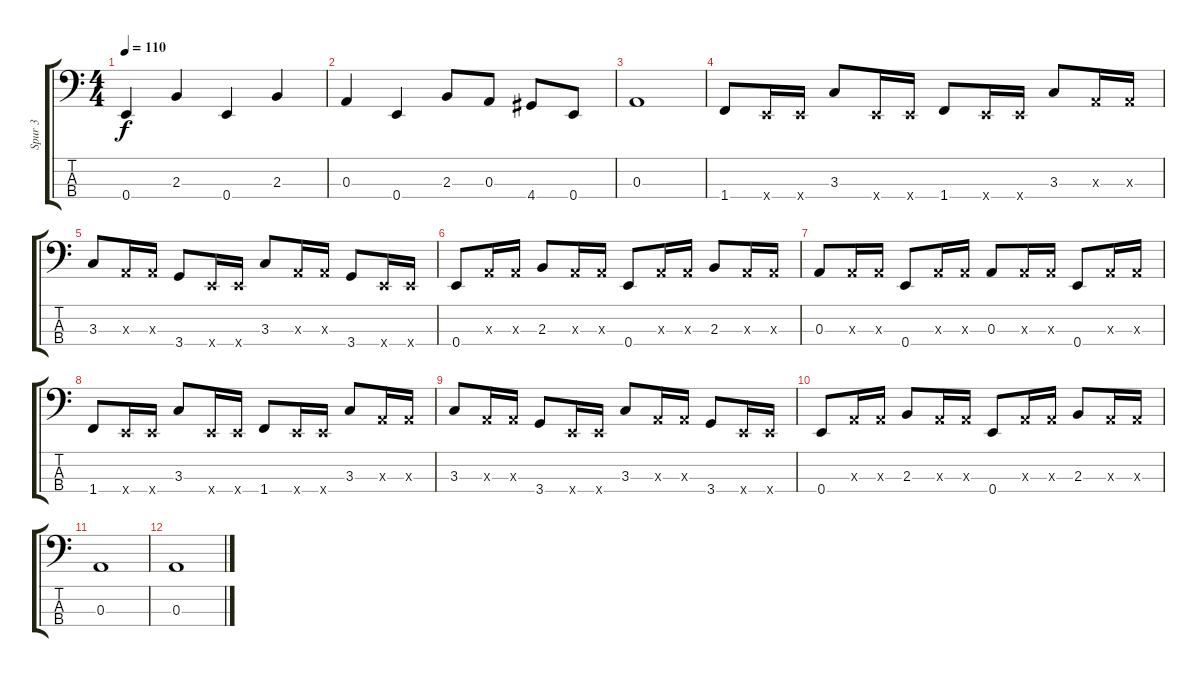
\track ("Spur 3" "Spur 3") {instrument slapbass1}
\staff {score tabs}
\tuning (G2 D2 A1 E1) {hide}
\ts (4 4)
\tempo 110
\clef f4
\ks c
0.4.4{dy f} 2.3.4 0.4.4 2.3.4 |
0.3.4 0.4.4 2.3.8 0.3.8 4.4.8 0.4.8 |
0.3.1 |
1.4.8 0.4{x}.16 0.4{x}.16 3.3.8 0.4{x}.16 0.4{x}.16 1.4.8 0.4{x}.16 0.4{x}.16 3.3.8 0.3{x}.16 0.3{x}.16 |
3.3.8 0.3{x}.16 0.3{x}.16 3.4.8 0.4{x}.16 0.4{x}.16 3.3.8 0.3{x}.16 0.3{x}.16 3.4.8 0.4{x}.16 0.4{x}.16 |
0.4.8 0.3{x}.16 0.3{x}.16 2.3.8 0.3{x}.16 0.3{x}.16 0.4.8 0.3{x}.16 0.3{x}.16 2.3.8 0.3{x}.16 0.3{x}.16 |
0.3.8 0.3{x}.16 0.3{x}.16 0.4.8 0.3{x}.16 0.3{x}.16 0.3.8 0.3{x}.16 0.3{x}.16 0.4.8 0.3{x}.16 0.3{x}.16 |
1.4.8 0.4{x}.16 0.4{x}.16 3.3.8 0.4{x}.16 0.4{x}.16 1.4.8 0.4{x}.16 0.4{x}.16 3.3.8 0.3{x}.16 0.3{x}.16 |
3.3.8 0.3{x}.16 0.3{x}.16 3.4.8 0.4{x}.16 0.4{x}.16 3.3.8 0.3{x}.16 0.3{x}.16 3.4.8 0.4{x}.16 0.4{x}.16 |
0.4.8 0.3{x}.16 0.3{x}.16 2.3.8 0.3{x}.16 0.3{x}.16 0.4.8 0.3{x}.16 0.3{x}.16 2.3.8 0.3{x}.16 0.3{x}.16 |
0.3.1 |
0.3.1
